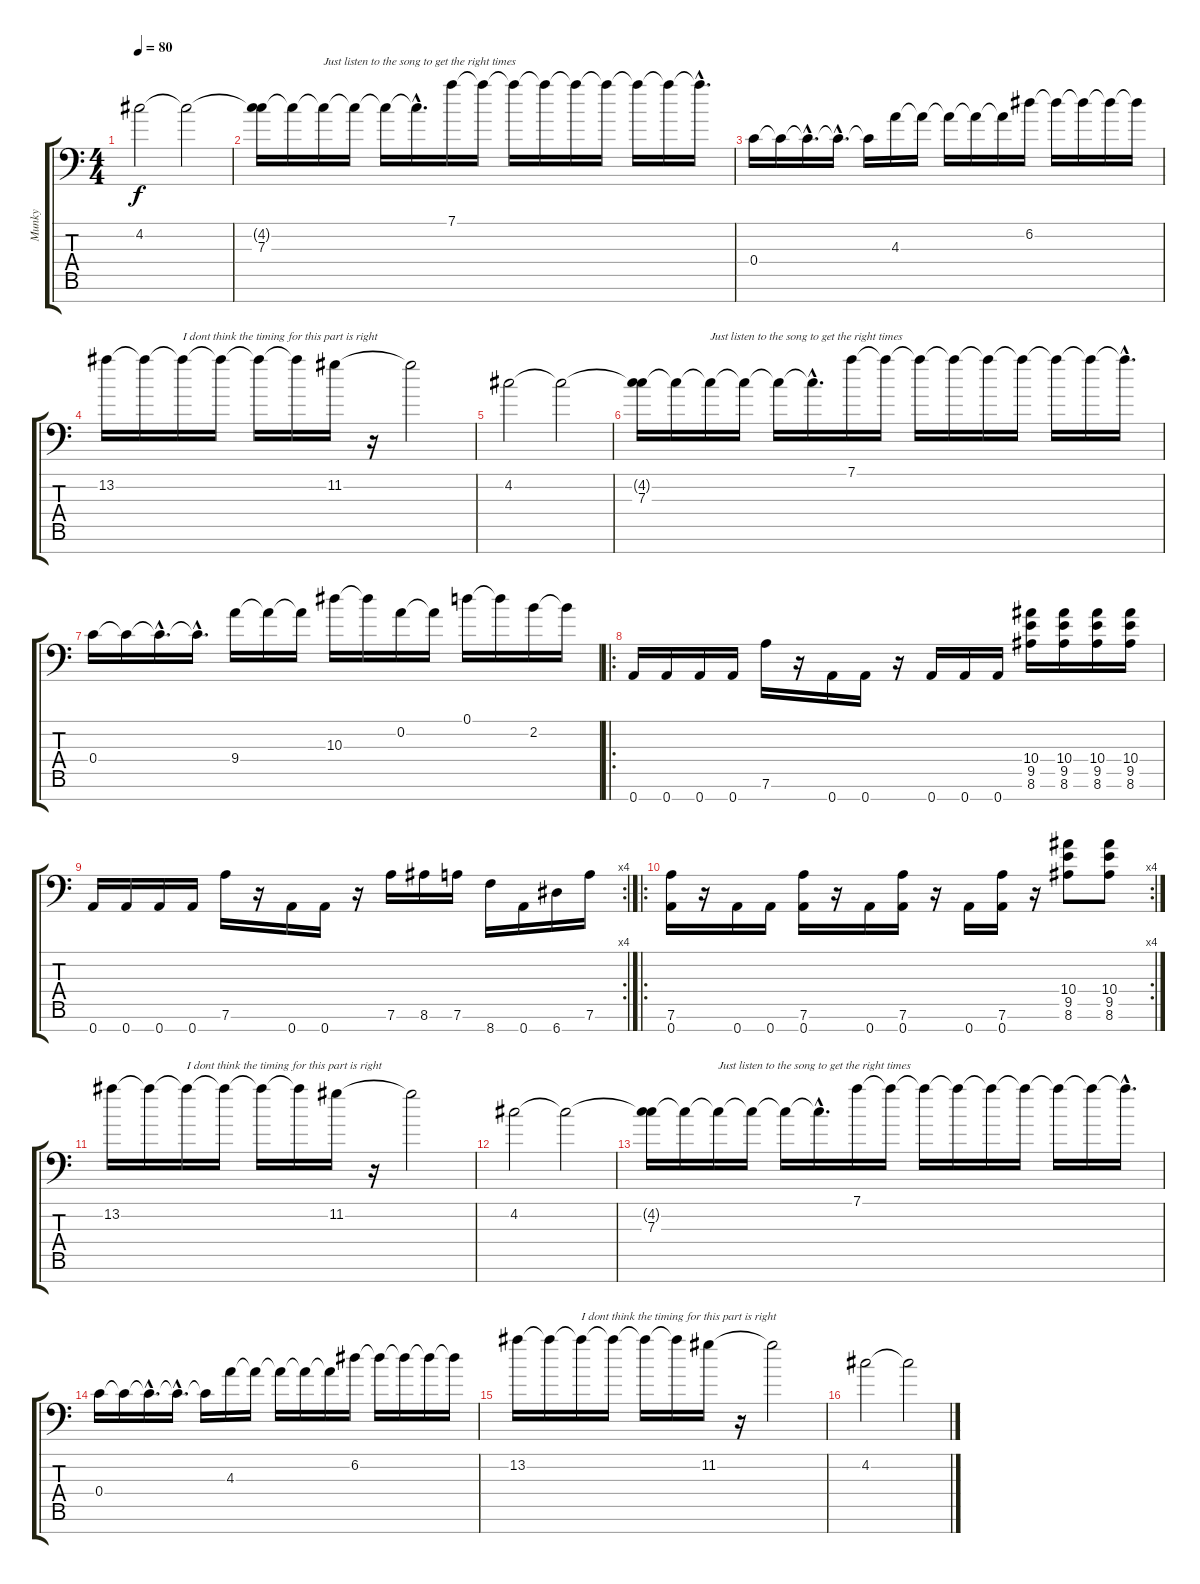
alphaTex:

\track ("Munky" "Munky") {instrument distortionguitar}
\staff {score tabs}
\tuning (D4 A3 F3 C3 G2 D2 A1) {hide}
\ts (4 4)
\tempo 80
\clef f4
\ks c
4.2.2{dy f} 4.2{t}.2 |
(4.2{t} 7.3).16 7.3{t}.16 7.3{t}.16{txt "Just listen to the song to get the right times"} 7.3{t}.16 7.3{t}.16 7.3{hac t}.16{d} 7.1.16 7.1{t}.16 7.1{t}.16 7.1{t}.16 7.1{t}.16 7.1{t}.16 7.1{t}.16 7.1{t}.16 7.1{hac t}.16{d} |
0.4.16 0.4{t}.16 0.4{hac t}.16{d} 0.4{hac t}.16{d} 0.4{t}.16 4.3.16 4.3{t}.16 4.3{t}.16 4.3{t}.16 4.3{t}.16 6.2.16 6.2{t}.16 6.2{t}.16 6.2{t}.16 6.2{t}.16 |
13.2.16{volume 16 instrument distortionguitar} 13.2{t}.16 13.2{t}.16{txt "I dont think the timing for this part is right"} 13.2{t}.16 13.2{t}.16 13.2{t}.16 11.2.16 r.16 11.2{t}.2 |
4.2.2 4.2{t}.2 |
(4.2{t} 7.3).16 7.3{t}.16 7.3{t}.16{txt "Just listen to the song to get the right times"} 7.3{t}.16 7.3{t}.16 7.3{hac t}.16{d} 7.1.16 7.1{t}.16 7.1{t}.16 7.1{t}.16 7.1{t}.16 7.1{t}.16 7.1{t}.16 7.1{t}.16 7.1{hac t}.16{d} |
0.4.16 0.4{t}.16 0.4{hac t}.16{d} 0.4{hac t}.16{d} 9.4.16 9.4{t}.16 9.4{t}.16 10.3.16 10.3{t}.16 0.2.16 0.2{t}.16 0.1.16 0.1{t}.16 2.2.16 2.2{t}.16 |
\ro
0.7.16{volume 16 instrument overdrivenguitar} 0.7.16 0.7.16 0.7.16 7.6.16 r.16 0.7.16 0.7.16 r.16 0.7.16 0.7.16 0.7.16 (10.4 9.5 8.6).16 (10.4 9.5 8.6).16 (10.4 9.5 8.6).16 (10.4 9.5 8.6).16 |
\rc 4
0.7.16 0.7.16 0.7.16 0.7.16 7.6.16 r.16 0.7.16 0.7.16 r.16 7.6.16 8.6.16 7.6.16 8.7.16 0.7.16 6.7.16 7.6.16 |
\ro
\rc 4
(7.6 0.7).16{instrument overdrivenguitar} r.16 0.7.16 0.7.16 (7.6 0.7).16 r.16 0.7.16 (7.6 0.7).16 r.16 0.7.16 (7.6 0.7).16 r.16 (10.4 9.5 8.6).8 (10.4 9.5 8.6).8 |
13.2.16{volume 16 instrument distortionguitar} 13.2{t}.16 13.2{t}.16{txt "I dont think the timing for this part is right"} 13.2{t}.16 13.2{t}.16 13.2{t}.16 11.2.16 r.16 11.2{t}.2 |
4.2.2 4.2{t}.2 |
(4.2{t} 7.3).16 7.3{t}.16 7.3{t}.16{txt "Just listen to the song to get the right times"} 7.3{t}.16 7.3{t}.16 7.3{hac t}.16{d} 7.1.16 7.1{t}.16 7.1{t}.16 7.1{t}.16 7.1{t}.16 7.1{t}.16 7.1{t}.16 7.1{t}.16 7.1{hac t}.16{d} |
0.4.16 0.4{t}.16 0.4{hac t}.16{d} 0.4{hac t}.16{d} 0.4{t}.16 4.3.16 4.3{t}.16 4.3{t}.16 4.3{t}.16 4.3{t}.16 6.2.16 6.2{t}.16 6.2{t}.16 6.2{t}.16 6.2{t}.16 |
13.2.16{volume 16 instrument distortionguitar} 13.2{t}.16 13.2{t}.16{txt "I dont think the timing for this part is right"} 13.2{t}.16 13.2{t}.16 13.2{t}.16 11.2.16 r.16 11.2{t}.2 |
4.2.2 4.2{t}.2
